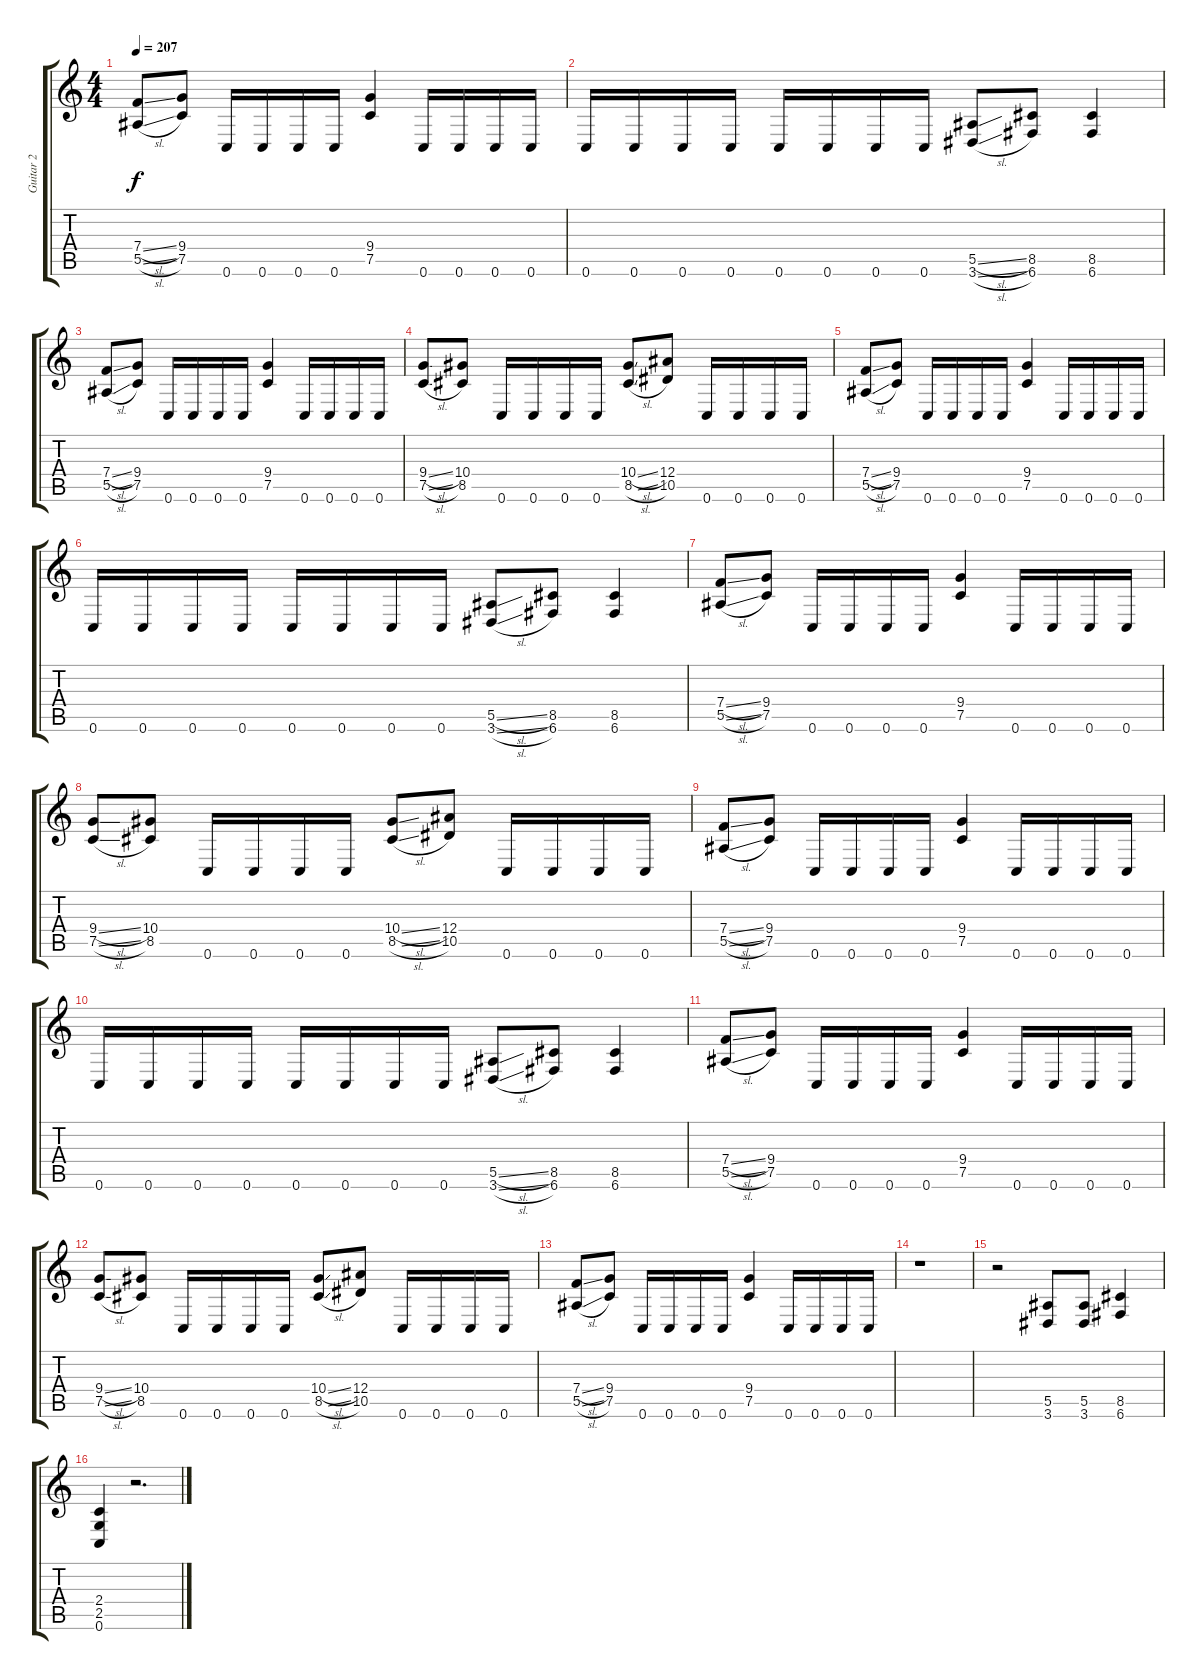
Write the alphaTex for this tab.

\track ("Guitar 2" "Guitar 2") {instrument overdrivenguitar}
\staff {score tabs}
\tuning (C4 G3 Eb3 Bb2 F2 C2) {hide}
\ts (4 4)
\tempo 207
\clef g2
\ks c
(7.4{sl} 5.5{sl}).8{dy f} (9.4 7.5).8 0.6.16 0.6.16 0.6.16 0.6.16 (9.4 7.5).4 0.6.16 0.6.16 0.6.16 0.6.16 |
0.6.16 0.6.16 0.6.16 0.6.16 0.6.16 0.6.16 0.6.16 0.6.16 (5.5{sl} 3.6{sl}).8 (8.5 6.6).8 (8.5 6.6).4 |
(7.4{sl} 5.5{sl}).8 (9.4 7.5).8 0.6.16 0.6.16 0.6.16 0.6.16 (9.4 7.5).4 0.6.16 0.6.16 0.6.16 0.6.16 |
(9.4{sl} 7.5{sl}).8 (10.4 8.5).8 0.6.16 0.6.16 0.6.16 0.6.16 (10.4{sl} 8.5{sl}).8 (12.4 10.5).8 0.6.16 0.6.16 0.6.16 0.6.16 |
(7.4{sl} 5.5{sl}).8 (9.4 7.5).8 0.6.16 0.6.16 0.6.16 0.6.16 (9.4 7.5).4 0.6.16 0.6.16 0.6.16 0.6.16 |
0.6.16 0.6.16 0.6.16 0.6.16 0.6.16 0.6.16 0.6.16 0.6.16 (5.5{sl} 3.6{sl}).8 (8.5 6.6).8 (8.5 6.6).4 |
(7.4{sl} 5.5{sl}).8 (9.4 7.5).8 0.6.16 0.6.16 0.6.16 0.6.16 (9.4 7.5).4 0.6.16 0.6.16 0.6.16 0.6.16 |
(9.4{sl} 7.5{sl}).8 (10.4 8.5).8 0.6.16 0.6.16 0.6.16 0.6.16 (10.4{sl} 8.5{sl}).8 (12.4 10.5).8 0.6.16 0.6.16 0.6.16 0.6.16 |
(7.4{sl} 5.5{sl}).8 (9.4 7.5).8 0.6.16 0.6.16 0.6.16 0.6.16 (9.4 7.5).4 0.6.16 0.6.16 0.6.16 0.6.16 |
0.6.16 0.6.16 0.6.16 0.6.16 0.6.16 0.6.16 0.6.16 0.6.16 (5.5{sl} 3.6{sl}).8 (8.5 6.6).8 (8.5 6.6).4 |
(7.4{sl} 5.5{sl}).8 (9.4 7.5).8 0.6.16 0.6.16 0.6.16 0.6.16 (9.4 7.5).4 0.6.16 0.6.16 0.6.16 0.6.16 |
(9.4{sl} 7.5{sl}).8 (10.4 8.5).8 0.6.16 0.6.16 0.6.16 0.6.16 (10.4{sl} 8.5{sl}).8 (12.4 10.5).8 0.6.16 0.6.16 0.6.16 0.6.16 |
(7.4{sl} 5.5{sl}).8 (9.4 7.5).8 0.6.16 0.6.16 0.6.16 0.6.16 (9.4 7.5).4 0.6.16 0.6.16 0.6.16 0.6.16 |
r.1 |
r.2 (5.5 3.6).8 (5.5 3.6).8 (8.5 6.6).4 |
(2.4 2.5 0.6).4 r.2{d}
